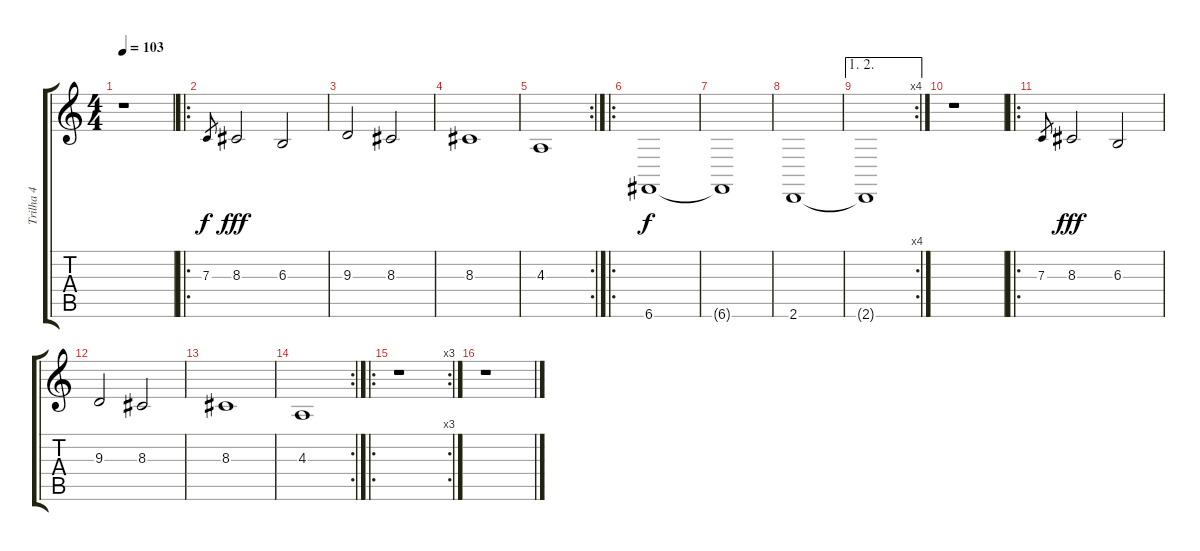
\track ("Trilha 4" "Trilha 4") {instrument pad2warm}
\staff {score tabs}
\tuning (D4 A3 F3 C3 G2 C2) {hide}
\ts (4 4)
\tempo 103
\clef g2
\ks c
r.1{dy f} |
\ro
7.3.8{gr} 8.3.2{dy fff} 6.3.2 |
9.3.2 8.3.2 |
8.3.1 |
\rc 2
4.3.1 |
\ro
6.6.1{dy f volume 16} |
6.6{t}.1{volume 0} |
2.6.1{volume 16} |
\ae (1 2)
\rc 4
2.6{t}.1{volume 0} |
r.1 |
\ro
7.3.8{gr} 8.3.2{dy fff} 6.3.2 |
9.3.2 8.3.2 |
8.3.1 |
\rc 2
4.3.1 |
\ro
\rc 3
r.1 |
r.1
